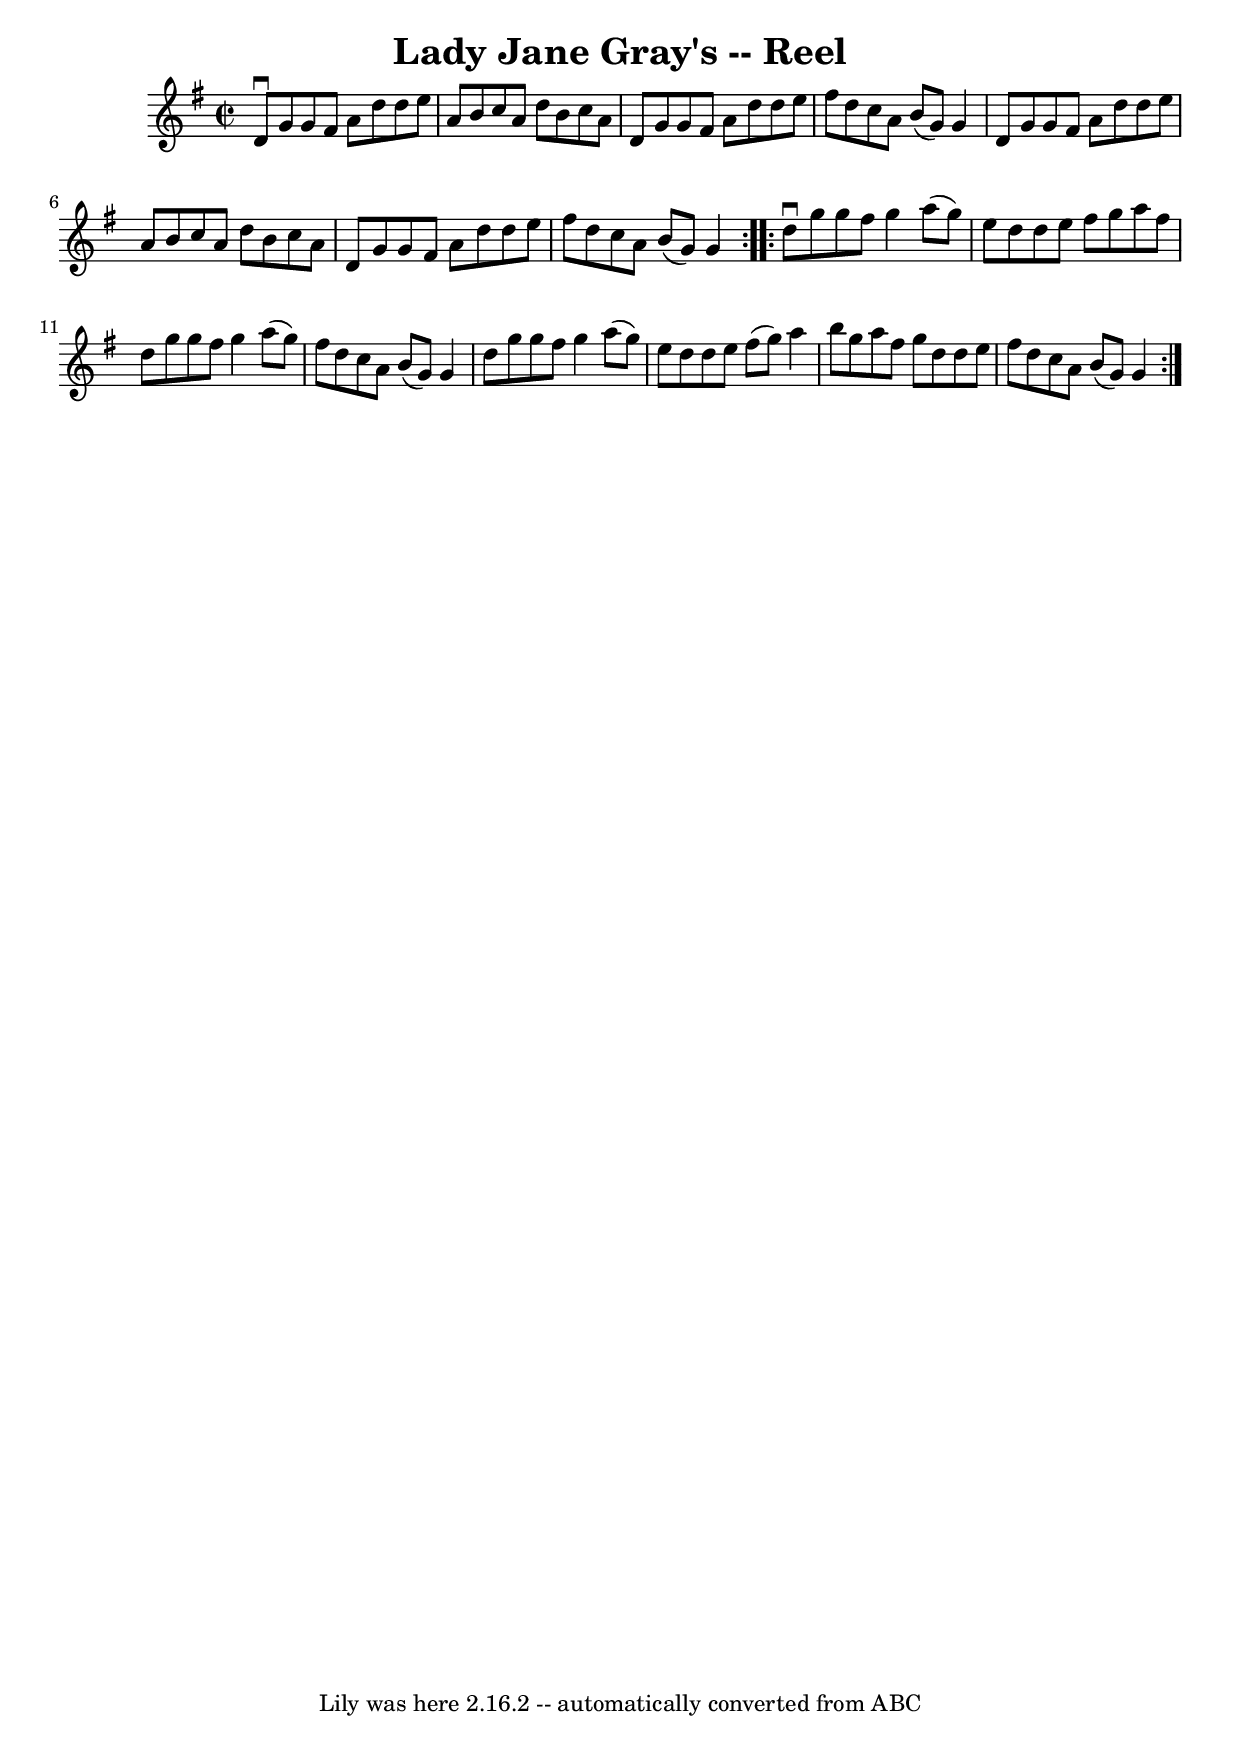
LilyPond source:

\version "2.16.2"
\include "Mammoth.ily"
\header {
	%% book = "Ryan's Mammoth Collection"
	crossRefNumber = "1"
	footnotes = "\\\\280"
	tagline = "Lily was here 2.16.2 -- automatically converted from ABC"
	title = "Lady Jane Gray's -- Reel"
}
voicedefault =  {


\repeat volta 2 {
\override Staff.TimeSignature #'style = #'C
 \time 2/2 
\key g \major d'8^\downbow g'8 g'8 fis'8 a'8 d''8   
 d''8 e''8    |
 a'8 b'8 c''8 a'8 d''8 b'8 c''8    
a'8    |
 d'8 g'8 g'8 fis'8 a'8 d''8 d''8 e''8    
|
 fis''8 d''8 c''8 a'8 b'8 (g'8) g'4    |
   
 d'8 g'8 g'8 fis'8 a'8 d''8 d''8 e''8    |
 a'8   
 b'8 c''8 a'8 d''8 b'8 c''8 a'8    |
 d'8 g'8    
g'8 fis'8 a'8 d''8 d''8 e''8    |
 fis''8 d''8    
c''8 a'8 b'8 (g'8) g'4    }     \repeat volta 2 { d''8 
^\downbow g''8 g''8 fis''8 g''4 a''8 (g''8)   |
   
e''8 d''8 d''8 e''8 fis''8 g''8 a''8 fis''8    |
   
d''8 g''8 g''8 fis''8 g''4 a''8 (g''8)   |
 fis''8 
 d''8 c''8 a'8 b'8 (g'8) g'4    |
 d''8 g''8    
g''8 fis''8 g''4 a''8 (g''8)   |
 e''8 d''8 d''8   
 e''8 fis''8 (g''8) a''4    |
 b''8 g''8 a''8    
fis''8 g''8 d''8 d''8 e''8    |
 fis''8 d''8 c''8    
a'8 b'8 (g'8) g'4    }   
}

\score{
    <<

	\context Staff="default"
	{
	    \voicedefault 
	}

    >>
	\layout {
	}
	\midi {}
}
